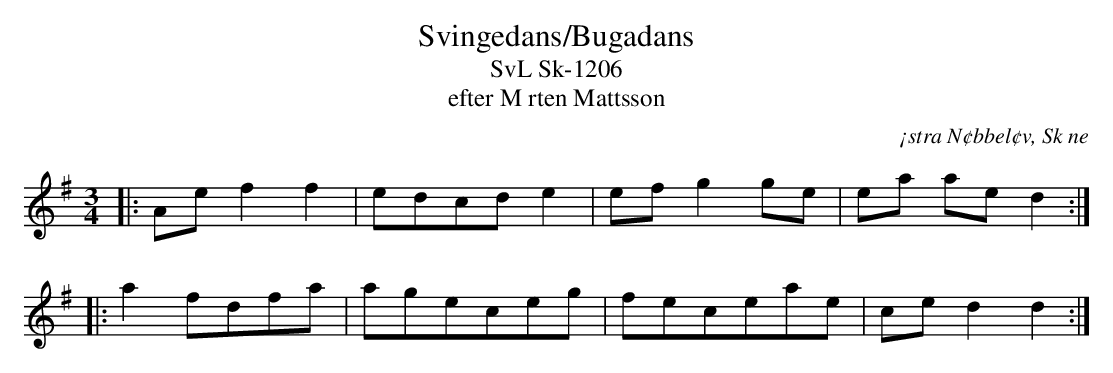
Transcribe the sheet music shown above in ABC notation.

X:1
T:Svingedans/Bugadans
T:SvL Sk-1206
T:efter M rten Mattsson
O:¡stra N¢bbel¢v, Sk ne
M:3/4
L:1/8
Q:1/4=108
K:G
|: Ae f2 f2 | edcd e2 | ef g2 ge | ea ae d2 :|
|: a2 fdfa | ageceg | feceae | ce d2 d2 :|
